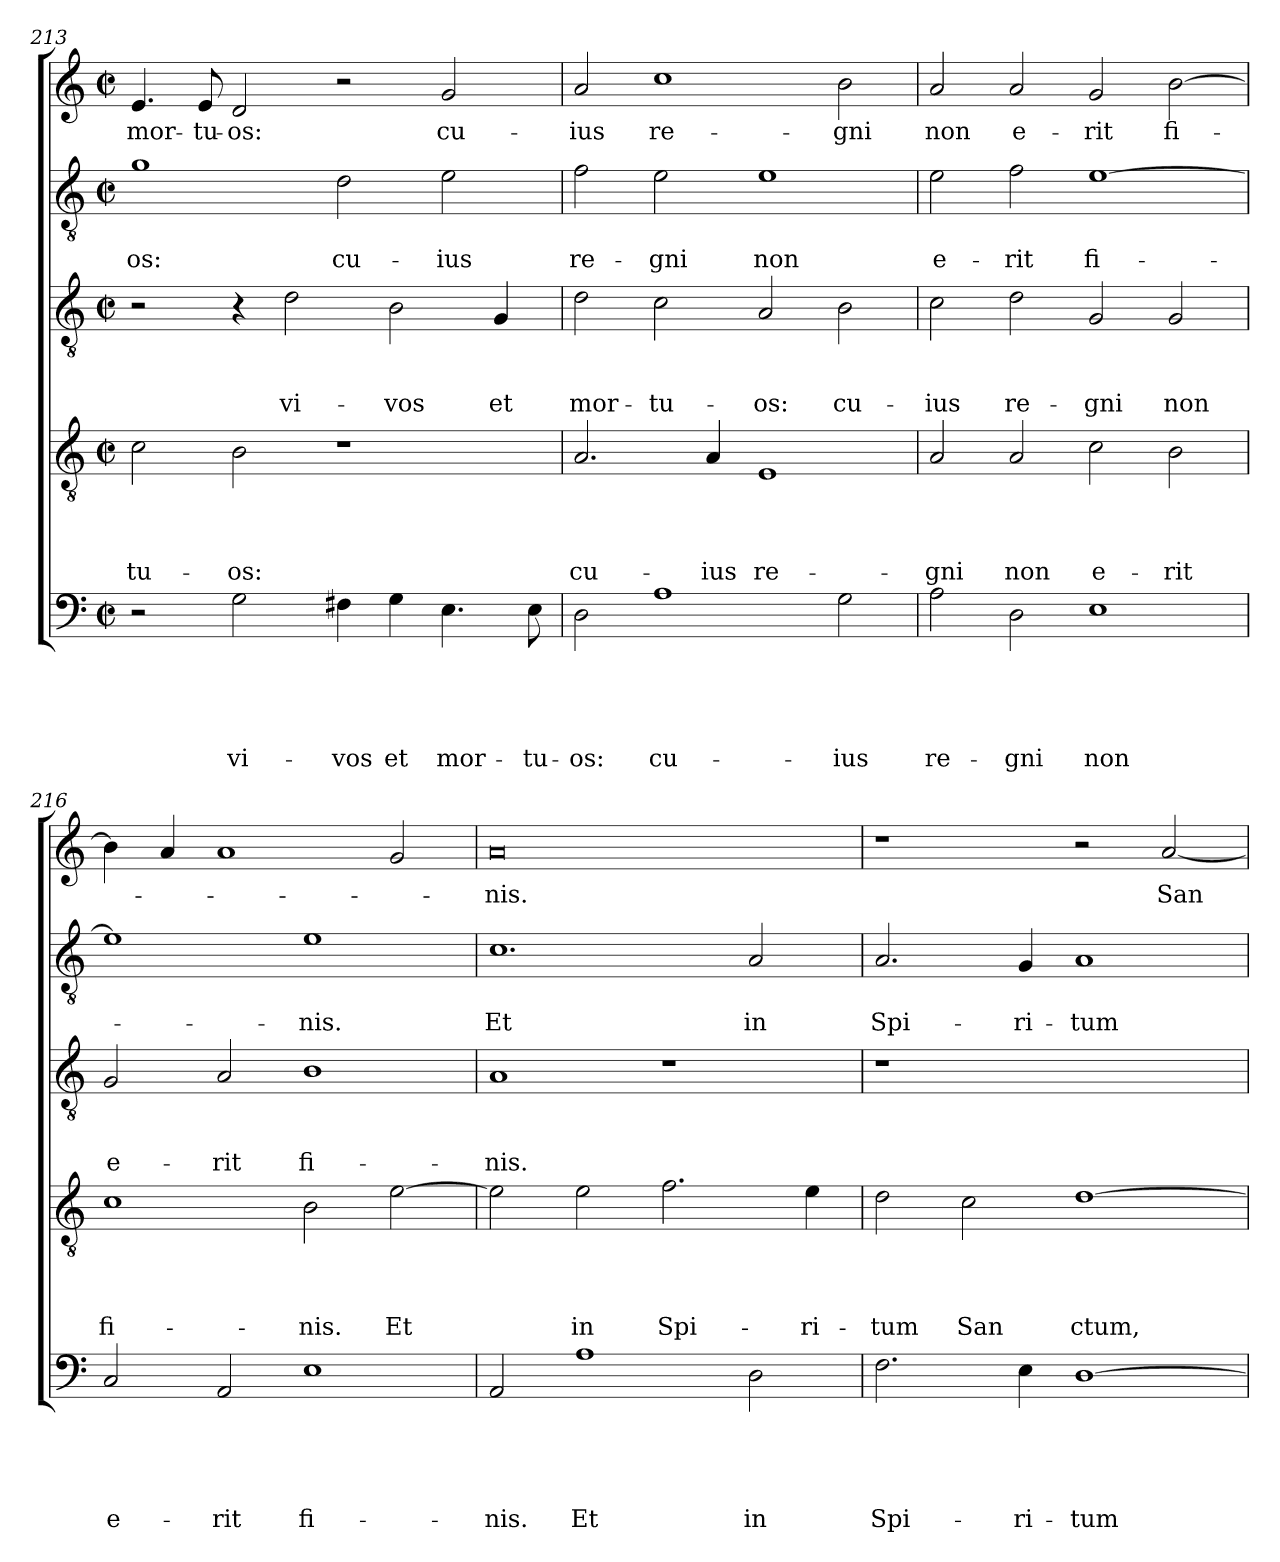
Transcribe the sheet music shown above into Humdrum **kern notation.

**kern	**text	**text	**text	**text	**text	**kern	**text	**text	**text	**text	**kern	**text	**text	**text	**kern	**text	**text	**kern	**text
*part5	*part5	*part5	*part5	*part5	*part5	*part4	*part4	*part4	*part4	*part4	*part3	*part3	*part3	*part3	*part2	*part2	*part2	*part1	*part1
*staff5	*staff5	*staff5	*staff5	*staff5	*staff5	*staff4	*staff4	*staff4	*staff4	*staff4	*staff3	*staff3	*staff3	*staff3	*staff2	*staff2	*staff2	*staff1	*staff1
!!LO:PB:g=z
*clefF4	*	*	*	*	*	*clefGv2	*	*	*	*	*clefGv2	*	*	*	*clefGv2	*	*	*clefG2	*
*k[]	*	*	*	*	*	*k[]	*	*	*	*	*k[]	*	*	*	*k[]	*	*	*k[]	*
*C:	*	*	*	*	*	*C:	*	*	*	*	*C:	*	*	*	*C:	*	*	*C:	*
*M2/2	*	*	*	*	*	*M2/2	*	*	*	*	*M2/2	*	*	*	*M2/2	*	*	*M2/2	*
*met(c|)	*	*	*	*	*	*met(c|)	*	*	*	*	*met(c|)	*	*	*	*met(c|)	*	*	*met(c|)	*
=213	=213	=213	=213	=213	=213	=213	=213	=213	=213	=213	=213	=213	=213	=213	=213	=213	=213	=213	=213
2r	.	.	.	.	.	2c\	.	.	.	-tu-	2r	.	.	.	1g	.	-os:	4.e/	mor-
.	.	.	.	.	.	.	.	.	.	.	.	.	.	.	.	.	.	8e/	-tu-
2G\	.	.	.	.	vi-	2B\	.	.	.	-os:	4r	.	.	.	.	.	.	2d/	-os:
.	.	.	.	.	.	.	.	.	.	.	2d\	.	.	vi-	.	.	.	.	.
4F#X\	.	.	.	.	-vos	1r	.	.	.	.	.	.	.	.	2d\	.	cu-	2r	.
4G\	.	.	.	.	et	.	.	.	.	.	2B\	.	.	-vos	.	.	.	.	.
4.E\	.	.	.	.	mor-	.	.	.	.	.	.	.	.	.	2e\	.	-ius	2g/	cu-
.	.	.	.	.	.	.	.	.	.	.	4G/	.	.	et	.	.	.	.	.
8E\	.	.	.	.	-tu-	.	.	.	.	.	.	.	.	.	.	.	.	.	.
=214	=214	=214	=214	=214	=214	=214	=214	=214	=214	=214	=214	=214	=214	=214	=214	=214	=214	=214	=214
2D\	.	.	.	.	-os:	2.A/	.	.	.	cu-	2d\	.	.	mor-	2f\	.	re-	2a/	-ius
1A	.	.	.	.	cu-	.	.	.	.	.	2c\	.	.	-tu-	2e\	.	-gni	1cc	re-
.	.	.	.	.	.	4A/	.	.	.	-ius	.	.	.	.	.	.	.	.	.
.	.	.	.	.	.	1E	.	.	.	re-	2A/	.	.	-os:	1e	.	non	.	.
2G\	.	.	.	.	-ius	.	.	.	.	.	2B\	.	.	cu-	.	.	.	2b\	-gni
=215	=215	=215	=215	=215	=215	=215	=215	=215	=215	=215	=215	=215	=215	=215	=215	=215	=215	=215	=215
2A\	.	.	.	.	re-	2A/	.	.	.	-gni	2c\	.	.	-ius	2e\	.	e-	2a/	non
2D\	.	.	.	.	-gni	2A/	.	.	.	non	2d\	.	.	re-	2f\	.	-rit	2a/	e-
1E	.	.	.	.	non	2c\	.	.	.	e-	2G/	.	.	-gni	[1e	.	fi-	2g/	-rit
.	.	.	.	.	.	2B\	.	.	.	-rit	2G/	.	.	non	.	.	.	[2b\	fi-
=216	=216	=216	=216	=216	=216	=216	=216	=216	=216	=216	=216	=216	=216	=216	=216	=216	=216	=216	=216
2C/	.	.	.	.	e-	1c	.	.	.	fi-	2G/	.	.	e-	1e]	.	.	4b\]	.
.	.	.	.	.	.	.	.	.	.	.	.	.	.	.	.	.	.	4a/	.
2AA/	.	.	.	.	-rit	.	.	.	.	.	2A/	.	.	-rit	.	.	.	1a	.
1E	.	.	.	.	fi-	2B\	.	.	.	-nis.	1B	.	.	fi-	1e	.	-nis.	.	.
.	.	.	.	.	.	[2e\	.	.	.	Et	.	.	.	.	.	.	.	2g/	.
=217	=217	=217	=217	=217	=217	=217	=217	=217	=217	=217	=217	=217	=217	=217	=217	=217	=217	=217	=217
2AA/	.	.	.	.	-nis.	2e\]	.	.	.	.	1A	.	.	-nis.	1.c	.	Et	0a	-nis.
1A	.	.	.	.	Et	2e\	.	.	.	in	.	.	.	.	.	.	.	.	.
.	.	.	.	.	.	2.f\	.	.	.	Spi-	1r	.	.	.	.	.	.	.	.
2D\	.	.	.	.	in	.	.	.	.	.	.	.	.	.	2A/	.	in	.	.
.	.	.	.	.	.	4e\	.	.	.	-ri-	.	.	.	.	.	.	.	.	.
!!LO:LB:g=z
=218	=218	=218	=218	=218	=218	=218	=218	=218	=218	=218	=218	=218	=218	=218	=218	=218	=218	=218	=218
2.F\	.	.	.	.	Spi-	2d\	.	.	.	-tum	1r	.	.	.	2.A/	.	Spi-	1r	.
.	.	.	.	.	.	2c\	.	.	.	San	.	.	.	.	.	.	.	.	.
4E\	.	.	.	.	-ri-	.	.	.	.	.	.	.	.	.	4G/	.	-ri-	.	.
[1D	.	.	.	.	-tum	[1d	.	.	.	ctum,	1ryy	.	.	.	1A	.	-tum	2r	.
.	.	.	.	.	.	.	.	.	.	.	.	.	.	.	.	.	.	[2a/	San
=	=	=	=	=	=	=	=	=	=	=	=	=	=	=	=	=	=	=	=
*-	*-	*-	*-	*-	*-	*-	*-	*-	*-	*-	*-	*-	*-	*-	*-	*-	*-	*-	*-
